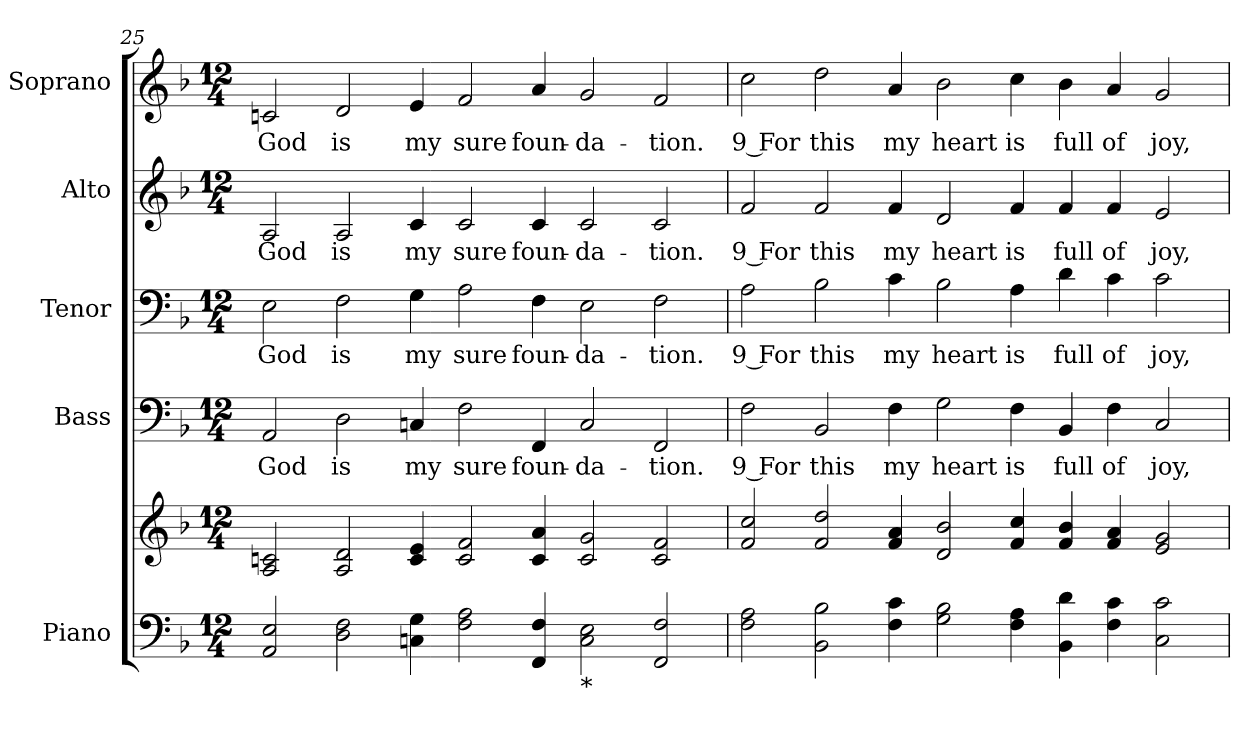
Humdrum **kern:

**kern	**kern	**kern	**text	**kern	**text	**kern	**text	**kern	**text
*part5	*part5	*part4	*part4	*part3	*part3	*part2	*part2	*part1	*part1
*staff6	*staff5	*staff4	*staff4	*staff3	*staff3	*staff2	*staff2	*staff1	*staff1
*I"Piano	*	*I"Bass	*	*I"Tenor	*	*I"Alto	*	*I"Soprano	*
*I'Pno.	*	*I'B.	*	*I'T.	*	*I'A.	*	*I'S.	*
!!LO:PB:g=z
*clefF4	*clefG2	*clefF4	*	*clefF4	*	*clefG2	*	*clefG2	*
*k[b-]	*k[b-]	*k[b-]	*	*k[b-]	*	*k[b-]	*	*k[b-]	*
*d:	*d:	*d:	*	*d:	*	*d:	*	*d:	*
*M12/4	*M12/4	*M12/4	*	*M12/4	*	*M12/4	*	*M12/4	*
=25	=25	=25	=25	=25	=25	=25	=25	=25	=25
!	!	!	!LO:LY:b:color=#000000	!	!	!	!	!	!
!	!	!	!	!	!LO:LY:b:color=#000000	!	!	!	!
!	!	!	!	!	!	!	!LO:LY:b:color=#000000	!	!
!	!	!	!	!	!	!	!	!	!LO:LY:b:color=#000000
2AAi/ 2Ei	2Ai/ 2cni	2AAi/	God	2Ei\	God	2Ai/	God	2cni/	God
!	!	!	!LO:LY:b:color=#000000	!	!	!	!	!	!
!	!	!	!	!	!LO:LY:b:color=#000000	!	!	!	!
!	!	!	!	!	!	!	!LO:LY:b:color=#000000	!	!
!	!	!	!	!	!	!	!	!	!LO:LY:b:color=#000000
2Di\ 2Fi	2Ai/ 2di	2Di\	is	2Fi\	is	2Ai/	is	2di/	is
!	!	!	!LO:LY:b:color=#000000	!	!	!	!	!	!
!	!	!	!	!	!LO:LY:b:color=#000000	!	!	!	!
!	!	!	!	!	!	!	!LO:LY:b:color=#000000	!	!
!	!	!	!	!	!	!	!	!	!LO:LY:b:color=#000000
4Cni\ 4Gi	4ci/ 4ei	4Cni/	my	4Gi\	my	4ci/	my	4ei/	my
!	!	!	!LO:LY:b:color=#000000	!	!	!	!	!	!
!	!	!	!	!	!LO:LY:b:color=#000000	!	!	!	!
!	!	!	!	!	!	!	!LO:LY:b:color=#000000	!	!
!	!	!	!	!	!	!	!	!	!LO:LY:b:color=#000000
2Fi\ 2Ai	2ci/ 2fi	2Fi\	sure	2Ai\	sure	2ci/	sure	2fi/	sure
!	!	!	!LO:LY:b:color=#000000	!	!	!	!	!	!
!	!	!	!	!	!LO:LY:b:color=#000000	!	!	!	!
!	!	!	!	!	!	!	!LO:LY:b:color=#000000	!	!
!	!	!	!	!	!	!	!	!	!LO:LY:b:color=#000000
4FFi/ 4Fi	4ci/ 4ai	4FFi/	foun-	4Fi\	foun-	4ci/	foun-	4ai/	foun-
!	!	!	!LO:LY:b:color=#000000	!	!	!	!	!	!
!	!	!	!	!	!LO:LY:b:color=#000000	!	!	!	!
!	!	!	!	!	!	!	!LO:LY:b:color=#000000	!	!
!LO:TX:b:t=*	!	!	!	!	!	!	!	!	!
!	!	!	!	!	!	!	!	!	!LO:LY:b:color=#000000
2Ci\ 2Ei	2ci/ 2gi	2Ci/	-da-	2Ei\	-da-	2ci/	-da-	2gi/	-da-
!	!	!	!LO:LY:b:color=#000000	!	!	!	!	!	!
!	!	!	!	!	!LO:LY:b:color=#000000	!	!	!	!
!	!	!	!	!	!	!	!LO:LY:b:color=#000000	!	!
!	!	!	!	!	!	!	!	!	!LO:LY:b:color=#000000
2FFi/ 2Fi	2ci/ 2fi	2FFi/	-tion.	2Fi\	-tion.	2ci/	-tion.	2fi/	-tion.
!!LO:PB:g=z
=26	=26	=26	=26	=26	=26	=26	=26	=26	=26
!	!	!	!LO:LY:b:color=#000000	!	!	!	!	!	!
!	!	!	!	!	!LO:LY:b:color=#000000	!	!	!	!
!	!	!	!	!	!	!	!LO:LY:b:color=#000000	!	!
!	!	!	!	!	!	!	!	!	!LO:LY:b:color=#000000
2Fi\ 2Ai	2fi/ 2cci	2Fi\	9 For	2Ai\	9 For	2fi/	9 For	2cci\	9 For
!	!	!	!LO:LY:b:color=#000000	!	!	!	!	!	!
!	!	!	!	!	!LO:LY:b:color=#000000	!	!	!	!
!	!	!	!	!	!	!	!LO:LY:b:color=#000000	!	!
!	!	!	!	!	!	!	!	!	!LO:LY:b:color=#000000
2BB-i\ 2B-i	2fi/ 2ddi	2BB-i/	this	2B-i\	this	2fi/	this	2ddi\	this
!	!	!	!LO:LY:b:color=#000000	!	!	!	!	!	!
!	!	!	!	!	!LO:LY:b:color=#000000	!	!	!	!
!	!	!	!	!	!	!	!LO:LY:b:color=#000000	!	!
!	!	!	!	!	!	!	!	!	!LO:LY:b:color=#000000
4Fi\ 4ci	4fi/ 4ai	4Fi\	my	4ci\	my	4fi/	my	4ai/	my
!	!	!	!LO:LY:b:color=#000000	!	!	!	!	!	!
!	!	!	!	!	!LO:LY:b:color=#000000	!	!	!	!
!	!	!	!	!	!	!	!LO:LY:b:color=#000000	!	!
!	!	!	!	!	!	!	!	!	!LO:LY:b:color=#000000
2Gi\ 2B-i	2di/ 2b-i	2Gi\	heart	2B-i\	heart	2di/	heart	2b-i\	heart
!	!	!	!LO:LY:b:color=#000000	!	!	!	!	!	!
!	!	!	!	!	!LO:LY:b:color=#000000	!	!	!	!
!	!	!	!	!	!	!	!LO:LY:b:color=#000000	!	!
!	!	!	!	!	!	!	!	!	!LO:LY:b:color=#000000
4Fi\ 4Ai	4fi/ 4cci	4Fi\	is	4Ai\	is	4fi/	is	4cci\	is
!	!	!	!LO:LY:b:color=#000000	!	!	!	!	!	!
!	!	!	!	!	!LO:LY:b:color=#000000	!	!	!	!
!	!	!	!	!	!	!	!LO:LY:b:color=#000000	!	!
!	!	!	!	!	!	!	!	!	!LO:LY:b:color=#000000
4BB-i\ 4di	4fi/ 4b-i	4BB-i/	full	4di\	full	4fi/	full	4b-i\	full
!	!	!	!LO:LY:b:color=#000000	!	!	!	!	!	!
!	!	!	!	!	!LO:LY:b:color=#000000	!	!	!	!
!	!	!	!	!	!	!	!LO:LY:b:color=#000000	!	!
!	!	!	!	!	!	!	!	!	!LO:LY:b:color=#000000
4Fi\ 4ci	4fi/ 4ai	4Fi\	of	4ci\	of	4fi/	of	4ai/	of
!	!	!	!LO:LY:b:color=#000000	!	!	!	!	!	!
!	!	!	!	!	!LO:LY:b:color=#000000	!	!	!	!
!	!	!	!	!	!	!	!LO:LY:b:color=#000000	!	!
!	!	!	!	!	!	!	!	!	!LO:LY:b:color=#000000
2Ci\ 2ci	2ei/ 2gi	2Ci/	joy,	2ci\	joy,	2ei/	joy,	2gi/	joy,
=	=	=	=	=	=	=	=	=	=
*-	*-	*-	*-	*-	*-	*-	*-	*-	*-
